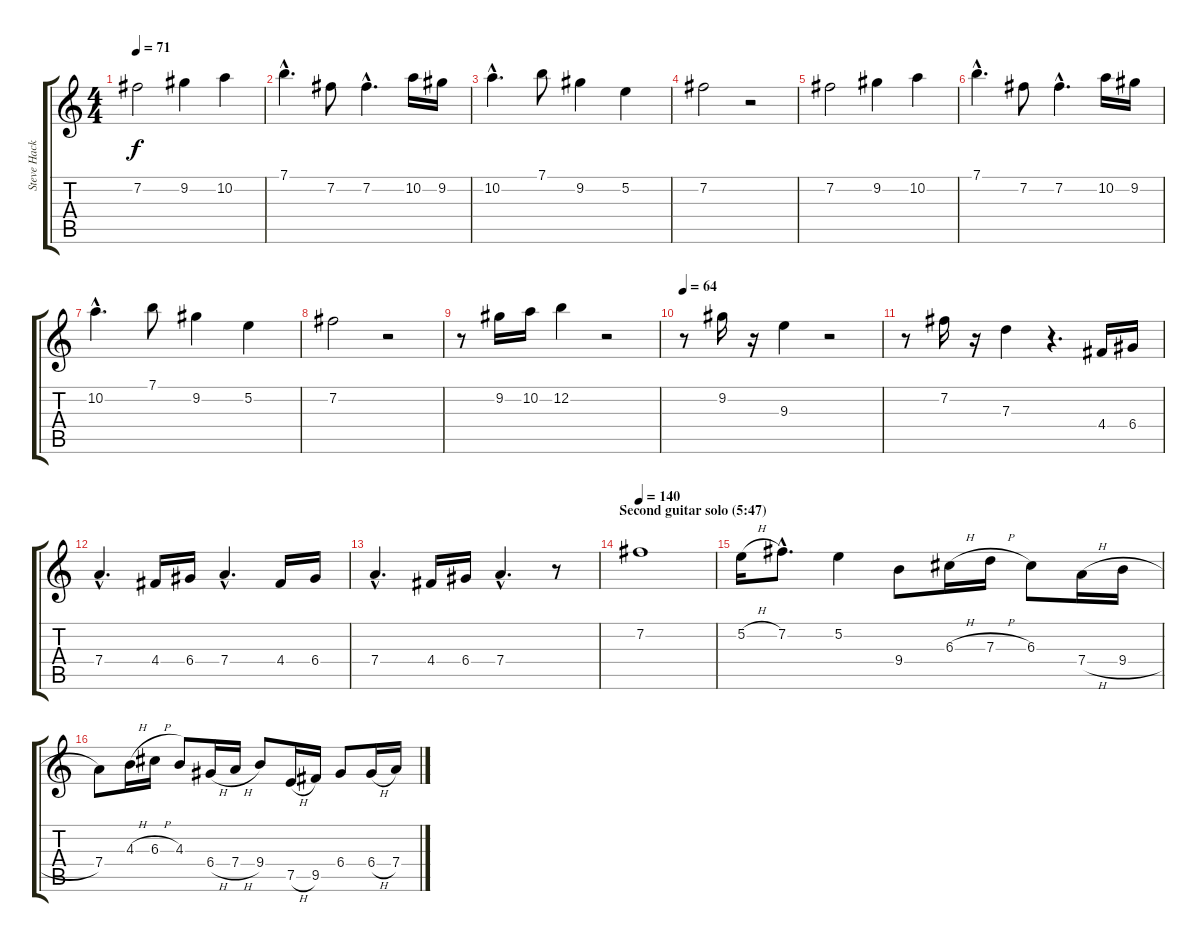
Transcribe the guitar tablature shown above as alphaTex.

\track ("Steve Hackett (dist guitar solo 1)" "Steve Hack") {instrument overdrivenguitar}
\staff {score tabs}
\tuning (E4 B3 G3 D3 A2 E2) {hide}
\ts (4 4)
\tempo 71
\clef g2
\ks c
7.2.2{dy f} 9.2.4 10.2.4 |
7.1{hac}.4{d} 7.2.8 7.2{hac}.4{d} 10.2.16 9.2.16 |
10.2{hac}.4{d} 7.1.8 9.2.4 5.2.4 |
7.2.2 r.2 |
7.2.2 9.2.4 10.2.4 |
7.1{hac}.4{d} 7.2.8 7.2{hac}.4{d} 10.2.16 9.2.16 |
10.2{hac}.4{d} 7.1.8 9.2.4 5.2.4 |
7.2.2 r.2 |
r.8{volume 11} 9.2.16 10.2.16 12.2.4 r.2 |
\tempo 64
r.8 9.2.16 r.16 9.3.4 r.2 |
r.8 7.2.16 r.16 7.3.4 r.4{d} 4.4.16{volume 8} 6.4.16 |
7.4{hac}.4{d volume 8} 4.4.16 6.4.16 7.4{hac}.4{d} 4.4.16 6.4.16 |
7.4{hac}.4{d} 4.4.16 6.4.16 7.4{hac}.4{d} r.8 |
\section ("" "Second guitar solo (5:47)")
\tempo 140
7.2.1{volume 15} |
5.2{h}.16 7.2{hac}.8{d} 5.2.4 9.4.8 6.3{h}.16 7.3{h}.16 6.3.8 7.4{h}.16 9.4{h}.16 |
7.4.8 4.3{h}.16 6.3{h}.16 4.3.8 6.4{h}.16 7.4{h}.16 9.4.8 7.5{h}.16 9.5.16 6.4.8 6.4{h}.16 7.4{h}.16
